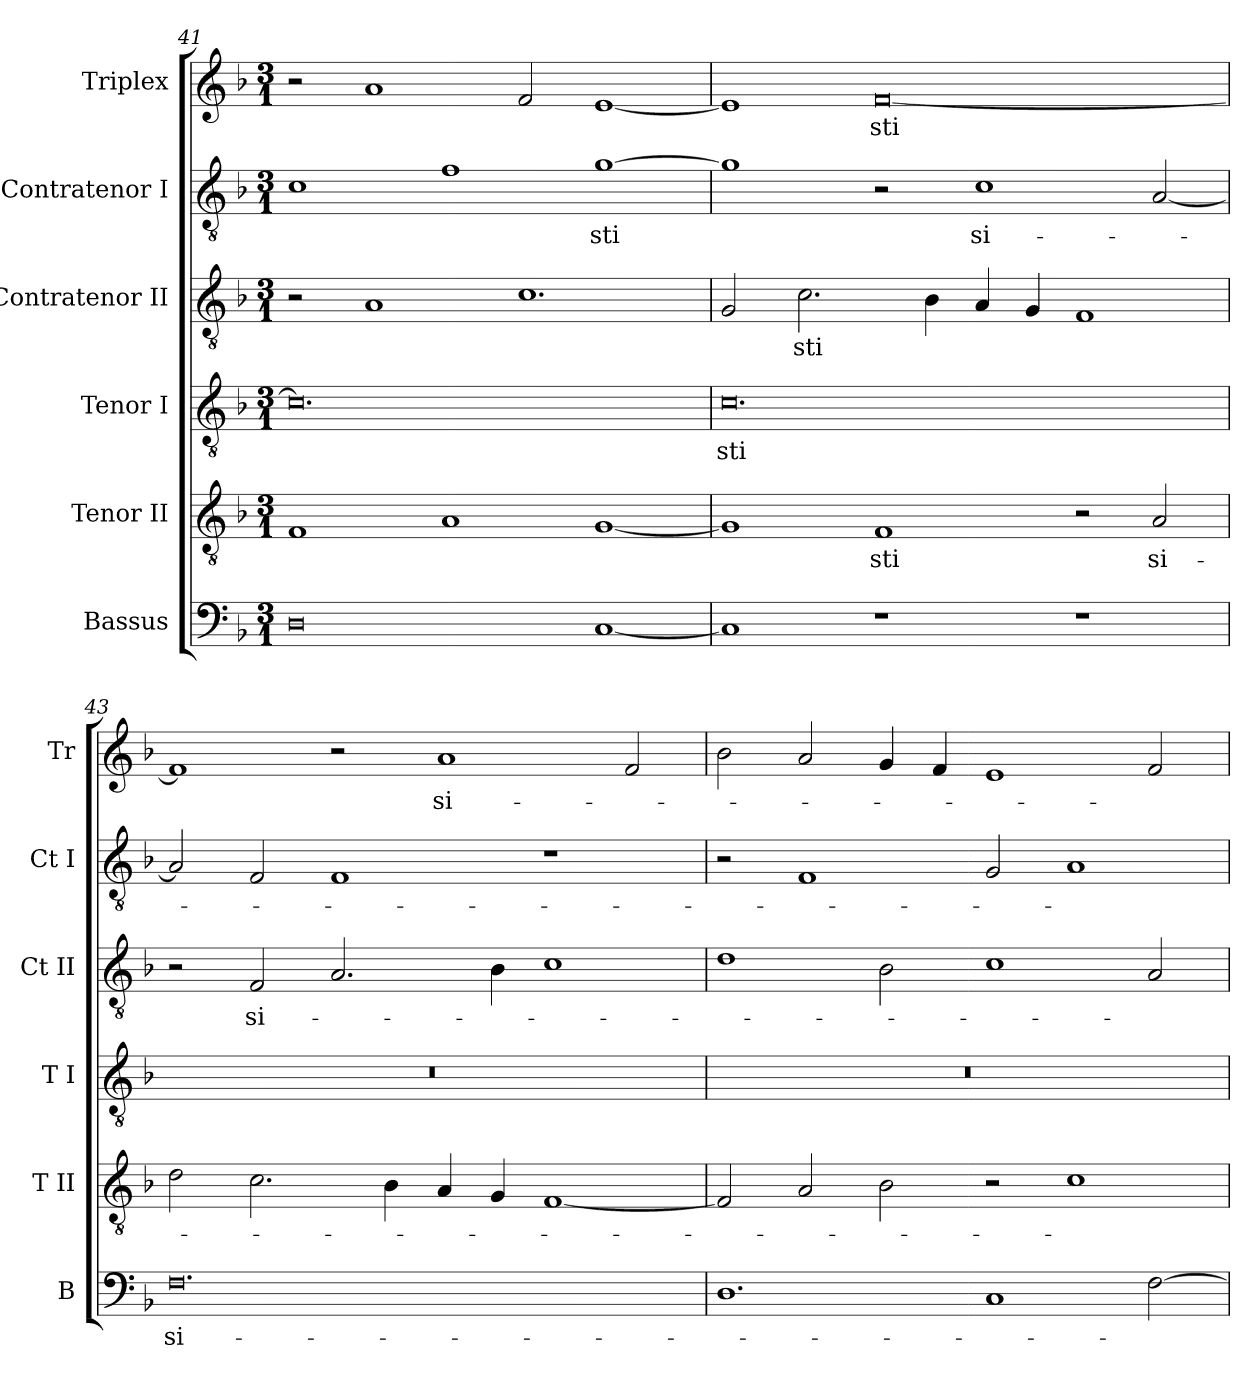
**kern	**text	**kern	**text	**kern	**text	**kern	**text	**kern	**text	**kern	**text
*part6	*part6	*part5	*part5	*part4	*part4	*part3	*part3	*part2	*part2	*part1	*part1
*staff6	*staff6	*staff5	*staff5	*staff4	*staff4	*staff3	*staff3	*staff2	*staff2	*staff1	*staff1
*I"Bassus	*	*I"Tenor II	*	*I"Tenor I	*	*I"Contratenor II	*	*I"Contratenor I	*	*I"Triplex	*
*I'B	*	*I'T II	*	*I'T I	*	*I'Ct II	*	*I'Ct I	*	*I'Tr	*
!!LO:PB:g=z
*clefF4	*	*clefGv2	*	*clefGv2	*	*clefGv2	*	*clefGv2	*	*clefG2	*
*	*	*ITrd7c12	*	*ITrd7c12	*	*ITrd7c12	*	*ITrd7c12	*	*	*
*k[b-]	*	*k[b-]	*	*k[b-]	*	*k[b-]	*	*k[b-]	*	*k[b-]	*
*F:	*	*F:	*	*F:	*	*F:	*	*F:	*	*F:	*
*M3/1	*	*M3/1	*	*M3/1	*	*M3/1	*	*M3/1	*	*M3/1	*
=41	=41	=41	=41	=41	=41	=41	=41	=41	=41	=41	=41
0Di	.	1FFi	.	0.Ci]	.	2r	.	1Ci	.	2r	.
.	.	.	.	.	.	1AAi	.	.	.	1ai	.
.	.	1AAi	.	.	.	.	.	1Fi	.	.	.
.	.	.	.	.	.	1.Ci	.	.	.	2fi/	.
!	!	!	!	!	!	!	!	!	!LO:LY:b:color=#000000	!	!
[<1Ci	.	[<1GGi	.	.	.	.	.	[>1Gi	-sti	[<1ei	.
=42	=42	=42	=42	=42	=42	=42	=42	=42	=42	=42	=42
!	!	!	!	!	!LO:LY:b:color=#000000	!	!	!	!	!	!
1Ci]	.	1GGi]	.	0.Ci	-sti	2GGi/	.	1Gi]	.	1ei]	.
!	!	!	!	!	!	!	!LO:LY:b:color=#000000	!	!	!	!
.	.	.	.	.	.	2.Ci\	-sti	.	.	.	.
!	!	!	!LO:LY:b:color=#000000	!	!	!	!	!	!	!	!
!	!	!	!	!	!	!	!	!	!	!	!LO:LY:b:color=#000000
1r	.	1FFi	-sti	.	.	.	.	2r	.	[<0fi	-sti
.	.	.	.	.	.	4BB-i\	.	.	.	.	.
!	!	!	!	!	!	!	!	!	!LO:LY:b:color=#000000	!	!
.	.	.	.	.	.	4AAi/	.	1Ci	si-	.	.
.	.	.	.	.	.	4GGi/	.	.	.	.	.
1r	.	2r	.	.	.	1FFi	.	.	.	.	.
!	!	!	!LO:LY:b:color=#000000	!	!	!	!	!	!	!	!
.	.	2AAi/	si-	.	.	.	.	[<2AAi/	.	.	.
=43	=43	=43	=43	=43	=43	=43	=43	=43	=43	=43	=43
!	!LO:LY:b:color=#000000	!	!	!LO:N:vis=1	!	!	!	!	!	!	!
0.Fi	si-	2Di\	.	0.r	.	2r	.	2AAi/]	.	1fi]	.
!	!	!	!	!	!	!	!LO:LY:b:color=#000000	!	!	!	!
.	.	2.Ci\	.	.	.	2FFi/	si-	2FFi/	.	.	.
.	.	.	.	.	.	2.AAi/	.	1FFi	.	2r	.
.	.	4BB-i\	.	.	.	.	.	.	.	.	.
!	!	!	!	!	!	!	!	!	!	!	!LO:LY:b:color=#000000
.	.	4AAi/	.	.	.	.	.	.	.	1ai	si-
.	.	4GGi/	.	.	.	4BB-i\	.	.	.	.	.
.	.	[<1FFi	.	.	.	1Ci	.	1r	.	.	.
.	.	.	.	.	.	.	.	.	.	2fi/	.
!!LO:LB:g=z
=44	=44	=44	=44	=44	=44	=44	=44	=44	=44	=44	=44
!	!	!	!	!LO:N:vis=1	!	!	!	!	!	!	!
1.Di	.	2FFi/]	.	0.r	.	1Di	.	2r	.	2b-i\	.
.	.	2AAi/	.	.	.	.	.	1FFi	.	2ai/	.
.	.	2BB-i\	.	.	.	2BB-i\	.	.	.	4gi/	.
.	.	.	.	.	.	.	.	.	.	4fi/	.
1Ci	.	2r	.	.	.	1Ci	.	2GGi/	.	1ei	.
.	.	1Ci	.	.	.	.	.	1AAi	.	.	.
[>2Fi\	.	.	.	.	.	2AAi/	.	.	.	2fi/	.
=	=	=	=	=	=	=	=	=	=	=	=
*-	*-	*-	*-	*-	*-	*-	*-	*-	*-	*-	*-
